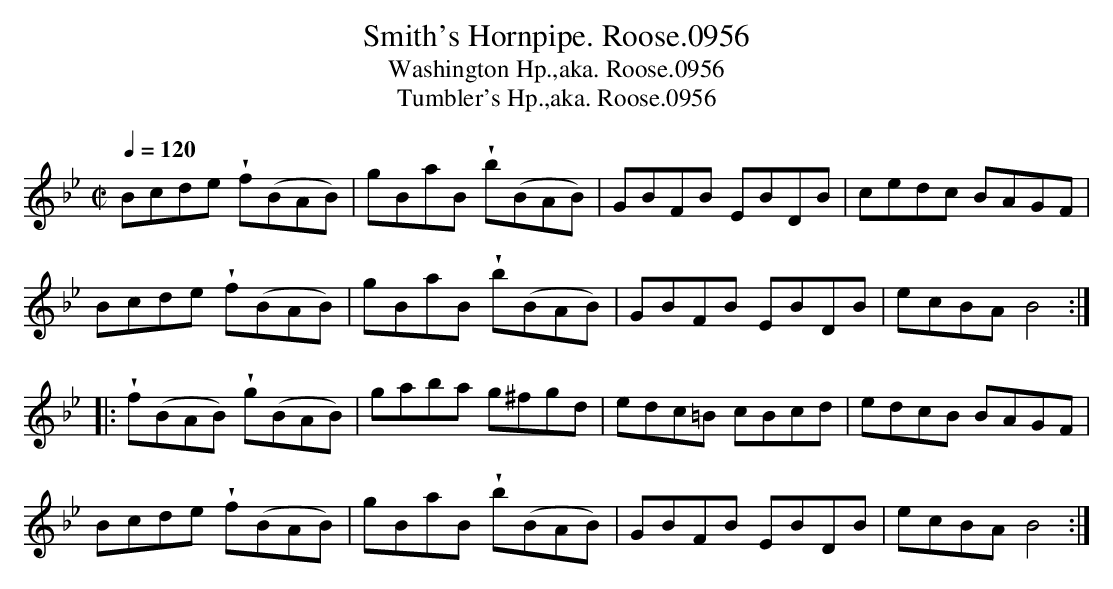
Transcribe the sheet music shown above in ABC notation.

X:1
T:Smith's Hornpipe. Roose.0956
T:Washington Hp.,aka. Roose.0956
T:Tumbler's Hp.,aka. Roose.0956
M:C|
L:1/8
Q:1/4=120
U:w=!wedge!
K:Bb
Bcde wf(BAB) | gBaB wb(BAB) | GBFB EBDB | cedc BAGF |
Bcde wf(BAB) | gBaB wb(BAB) | GBFB EBDB | ecBA B4 :|
|:wf(BAB) wg(BAB) | gaba g^fgd | edc=B cBcd | edcB BAGF |
Bcde wf(BAB) | gBaB wb(BAB) | GBFB EBDB | ecBA B4 :|
